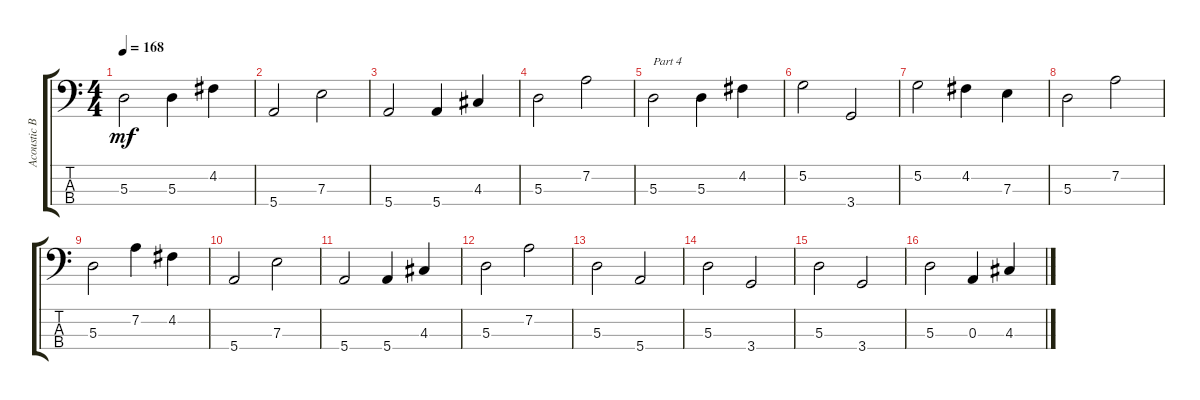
\track ("Acoustic Bass" "Acoustic B") {instrument acousticbass}
\staff {score tabs}
\tuning (G2 D2 A1 E1) {hide}
\ts (4 4)
\tempo 168
\clef f4
\ks c
5.3.2{dy mf} 5.3.4 4.2.4 |
5.4.2 7.3.2 |
5.4.2 5.4.4 4.3.4 |
5.3.2 7.2.2 |
5.3.2{txt "Part 4"} 5.3.4 4.2.4 |
5.2.2 3.4.2 |
5.2.2 4.2.4 7.3.4 |
5.3.2 7.2.2 |
5.3.2 7.2.4 4.2.4 |
5.4.2 7.3.2 |
5.4.2 5.4.4 4.3.4 |
5.3.2 7.2.2 |
5.3.2 5.4.2 |
5.3.2 3.4.2 |
5.3.2 3.4.2 |
5.3.2 0.3.4 4.3.4
